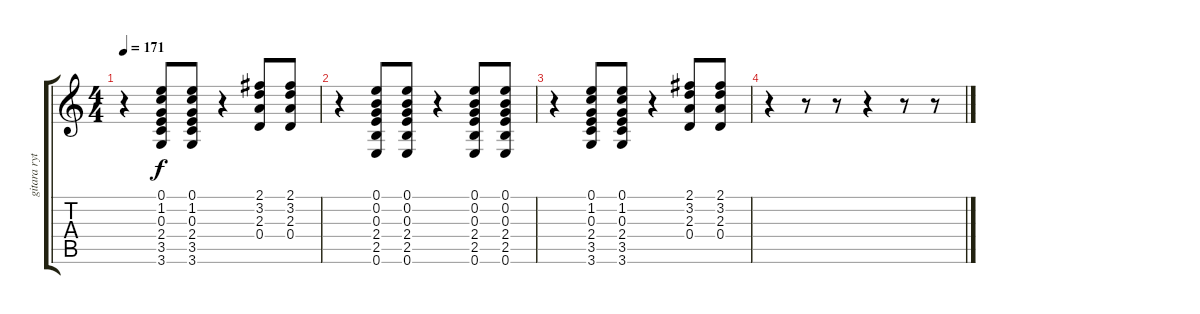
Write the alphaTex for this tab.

\track ("gitara rytmiczna" "gitara ryt") {instrument electricguitarclean}
\staff {score tabs}
\tuning (E4 B3 G3 D3 A2 E2) {hide}
\ts (4 4)
\tempo 171
\clef g2
\ks c
r.4{dy f} (0.1 1.2 0.3 2.4 3.5 3.6).8 (0.1 1.2 0.3 2.4 3.5 3.6).8 r.4 (2.1 3.2 2.3 0.4).8 (2.1 3.2 2.3 0.4).8 |
r.4 (0.1 0.2 0.3 2.4 2.5 0.6).8 (0.1 0.2 0.3 2.4 2.5 0.6).8 r.4 (0.1 0.2 0.3 2.4 2.5 0.6).8 (0.1 0.2 0.3 2.4 2.5 0.6).8 |
r.4 (0.1 1.2 0.3 2.4 3.5 3.6).8 (0.1 1.2 0.3 2.4 3.5 3.6).8 r.4 (2.1 3.2 2.3 0.4).8 (2.1 3.2 2.3 0.4).8 |
r.4 r.8 r.8 r.4 r.8 r.8
